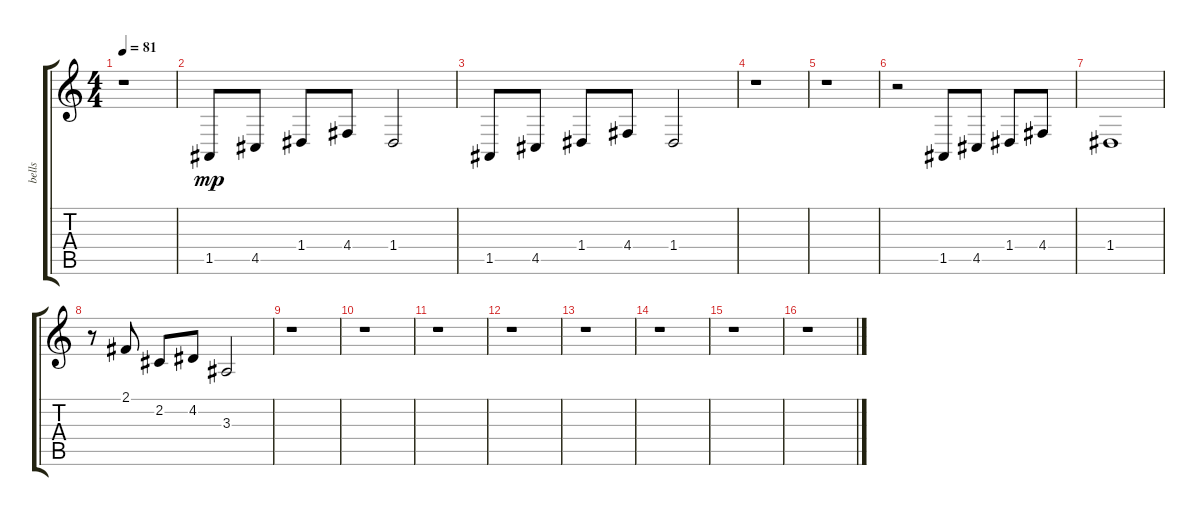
\track ("bells   " "bells   ") {instrument tubularbells}
\staff {score tabs}
\tuning (E4 B3 G3 D3 A2 E2) {hide}
\ts (4 4)
\tempo 81
\clef g2
\ks c
r.1{dy mp} |
1.5.8 4.5.8 1.4.8 4.4.8 1.4.2 |
1.5.8 4.5.8 1.4.8 4.4.8 1.4.2 |
r.1 |
r.1 |
r.2 1.5.8 4.5.8 1.4.8 4.4.8 |
1.4.1 |
r.8 2.1.8 2.2.8 4.2.8 3.3.2 |
r.1 |
r.1 |
r.1 |
r.1 |
r.1 |
r.1 |
r.1 |
r.1
